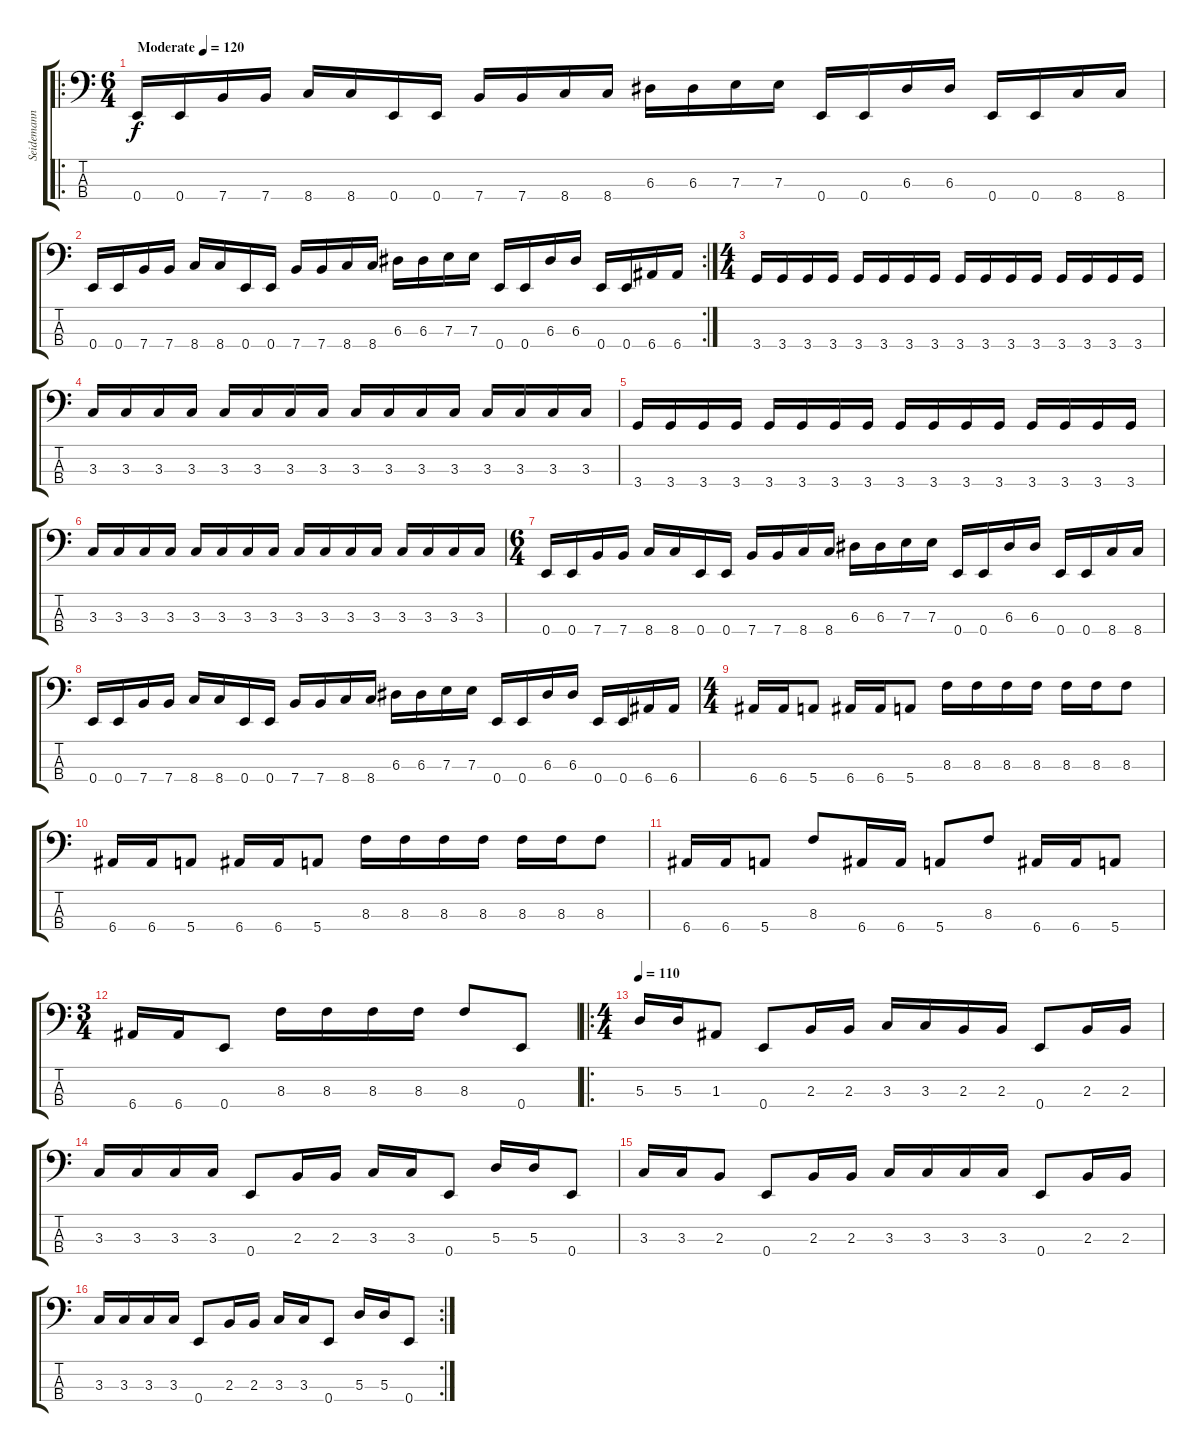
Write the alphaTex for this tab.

\track ("Seidemann" "Seidemann") {instrument electricbasspick}
\staff {score tabs}
\tuning (G2 D2 A1 E1) {hide}
\ro
\ts (6 4)
\tempo (120 "Moderate")
\clef f4
\ks c
0.4.16{dy f instrument electricbasspick} 0.4.16 7.4.16 7.4.16 8.4.16 8.4.16 0.4.16 0.4.16 7.4.16 7.4.16 8.4.16 8.4.16 6.3.16 6.3.16 7.3.16 7.3.16 0.4.16 0.4.16 6.3.16 6.3.16 0.4.16 0.4.16 8.4.16 8.4.16 |
\rc 2
0.4.16 0.4.16 7.4.16 7.4.16 8.4.16 8.4.16 0.4.16 0.4.16 7.4.16 7.4.16 8.4.16 8.4.16 6.3.16 6.3.16 7.3.16 7.3.16 0.4.16 0.4.16 6.3.16 6.3.16 0.4.16 0.4.16 6.4.16 6.4.16 |
\ts (4 4)
3.4.16 3.4.16 3.4.16 3.4.16 3.4.16 3.4.16 3.4.16 3.4.16 3.4.16 3.4.16 3.4.16 3.4.16 3.4.16 3.4.16 3.4.16 3.4.16 |
3.3.16 3.3.16 3.3.16 3.3.16 3.3.16 3.3.16 3.3.16 3.3.16 3.3.16 3.3.16 3.3.16 3.3.16 3.3.16 3.3.16 3.3.16 3.3.16 |
3.4.16 3.4.16 3.4.16 3.4.16 3.4.16 3.4.16 3.4.16 3.4.16 3.4.16 3.4.16 3.4.16 3.4.16 3.4.16 3.4.16 3.4.16 3.4.16 |
3.3.16 3.3.16 3.3.16 3.3.16 3.3.16 3.3.16 3.3.16 3.3.16 3.3.16 3.3.16 3.3.16 3.3.16 3.3.16 3.3.16 3.3.16 3.3.16 |
\ts (6 4)
0.4.16 0.4.16 7.4.16 7.4.16 8.4.16 8.4.16 0.4.16 0.4.16 7.4.16 7.4.16 8.4.16 8.4.16 6.3.16 6.3.16 7.3.16 7.3.16 0.4.16 0.4.16 6.3.16 6.3.16 0.4.16 0.4.16 8.4.16 8.4.16 |
0.4.16 0.4.16 7.4.16 7.4.16 8.4.16 8.4.16 0.4.16 0.4.16 7.4.16 7.4.16 8.4.16 8.4.16 6.3.16 6.3.16 7.3.16 7.3.16 0.4.16 0.4.16 6.3.16 6.3.16 0.4.16 0.4.16 6.4.16 6.4.16 |
\ts (4 4)
6.4.16 6.4.16 5.4.8 6.4.16 6.4.16 5.4.8 8.3.16 8.3.16 8.3.16 8.3.16 8.3.16 8.3.16 8.3.8 |
6.4.16 6.4.16 5.4.8 6.4.16 6.4.16 5.4.8 8.3.16 8.3.16 8.3.16 8.3.16 8.3.16 8.3.16 8.3.8 |
6.4.16 6.4.16 5.4.8 8.3.8 6.4.16 6.4.16 5.4.8 8.3.8 6.4.16 6.4.16 5.4.8 |
\ts (3 4)
6.4.16 6.4.16 0.4.8 8.3.16 8.3.16 8.3.16 8.3.16 8.3.8 0.4.8 |
\ro
\ts (4 4)
\tempo 110
5.3.16 5.3.16 1.3.8 0.4.8 2.3.16 2.3.16 3.3.16 3.3.16 2.3.16 2.3.16 0.4.8 2.3.16 2.3.16 |
3.3.16 3.3.16 3.3.16 3.3.16 0.4.8 2.3.16 2.3.16 3.3.16 3.3.16 0.4.8 5.3.16 5.3.16 0.4.8 |
3.3.16 3.3.16 2.3.8 0.4.8 2.3.16 2.3.16 3.3.16 3.3.16 3.3.16 3.3.16 0.4.8 2.3.16 2.3.16 |
\rc 2
3.3.16 3.3.16 3.3.16 3.3.16 0.4.8 2.3.16 2.3.16 3.3.16 3.3.16 0.4.8 5.3.16 5.3.16 0.4.8
